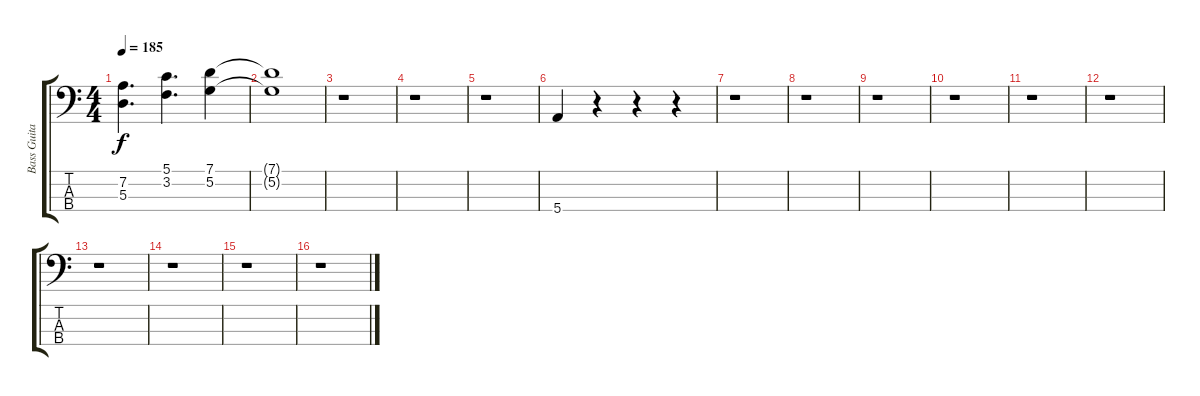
\track ("Bass Guitar" "Bass Guita") {instrument electricbassfinger}
\staff {score tabs}
\tuning (G2 D2 A1 E1) {hide}
\ts (4 4)
\tempo 185
\clef f4
\ks c
(7.2 5.3).4{d dy f} (5.1 3.2).4{d} (7.1 5.2).4 |
(7.1{t} 5.2{t}).1 |
r.1 |
r.1 |
r.1 |
5.4.4 r.4 r.4 r.4 |
r.1 |
r.1 |
r.1 |
r.1 |
r.1 |
r.1 |
r.1 |
r.1 |
r.1 |
r.1
